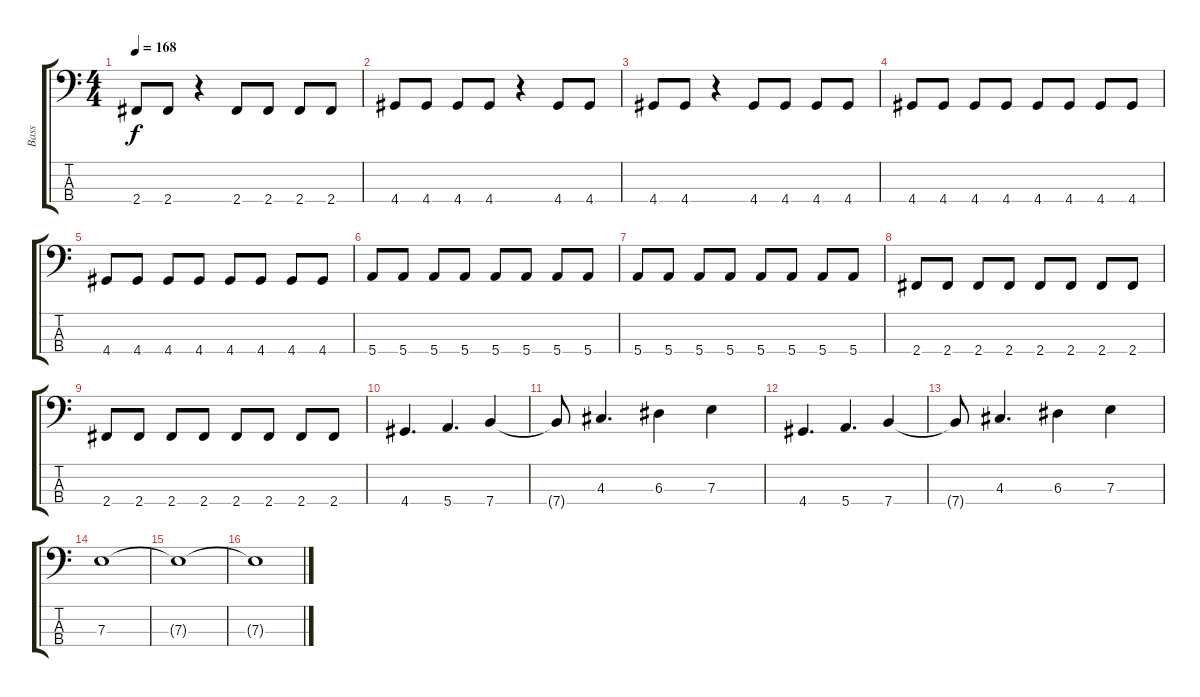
\track ("Bass" "Bass") {instrument electricbassfinger}
\staff {score tabs}
\tuning (G2 D2 A1 E1) {hide}
\ts (4 4)
\tempo 168
\clef f4
\ks c
2.4.8{dy f} 2.4.8 r.4 2.4.8 2.4.8 2.4.8 2.4.8 |
4.4.8 4.4.8 4.4.8 4.4.8 r.4 4.4.8 4.4.8 |
4.4.8 4.4.8 r.4 4.4.8 4.4.8 4.4.8 4.4.8 |
4.4.8 4.4.8 4.4.8 4.4.8 4.4.8 4.4.8 4.4.8 4.4.8 |
4.4.8 4.4.8 4.4.8 4.4.8 4.4.8 4.4.8 4.4.8 4.4.8 |
5.4.8 5.4.8 5.4.8 5.4.8 5.4.8 5.4.8 5.4.8 5.4.8 |
5.4.8 5.4.8 5.4.8 5.4.8 5.4.8 5.4.8 5.4.8 5.4.8 |
2.4.8 2.4.8 2.4.8 2.4.8 2.4.8 2.4.8 2.4.8 2.4.8 |
2.4.8 2.4.8 2.4.8 2.4.8 2.4.8 2.4.8 2.4.8 2.4.8 |
4.4.4{d} 5.4.4{d} 7.4.4 |
7.4{t}.8 4.3.4{d} 6.3.4 7.3.4 |
4.4.4{d} 5.4.4{d} 7.4.4 |
7.4{t}.8 4.3.4{d} 6.3.4 7.3.4 |
7.3.1 |
7.3{t}.1 |
7.3{t}.1
